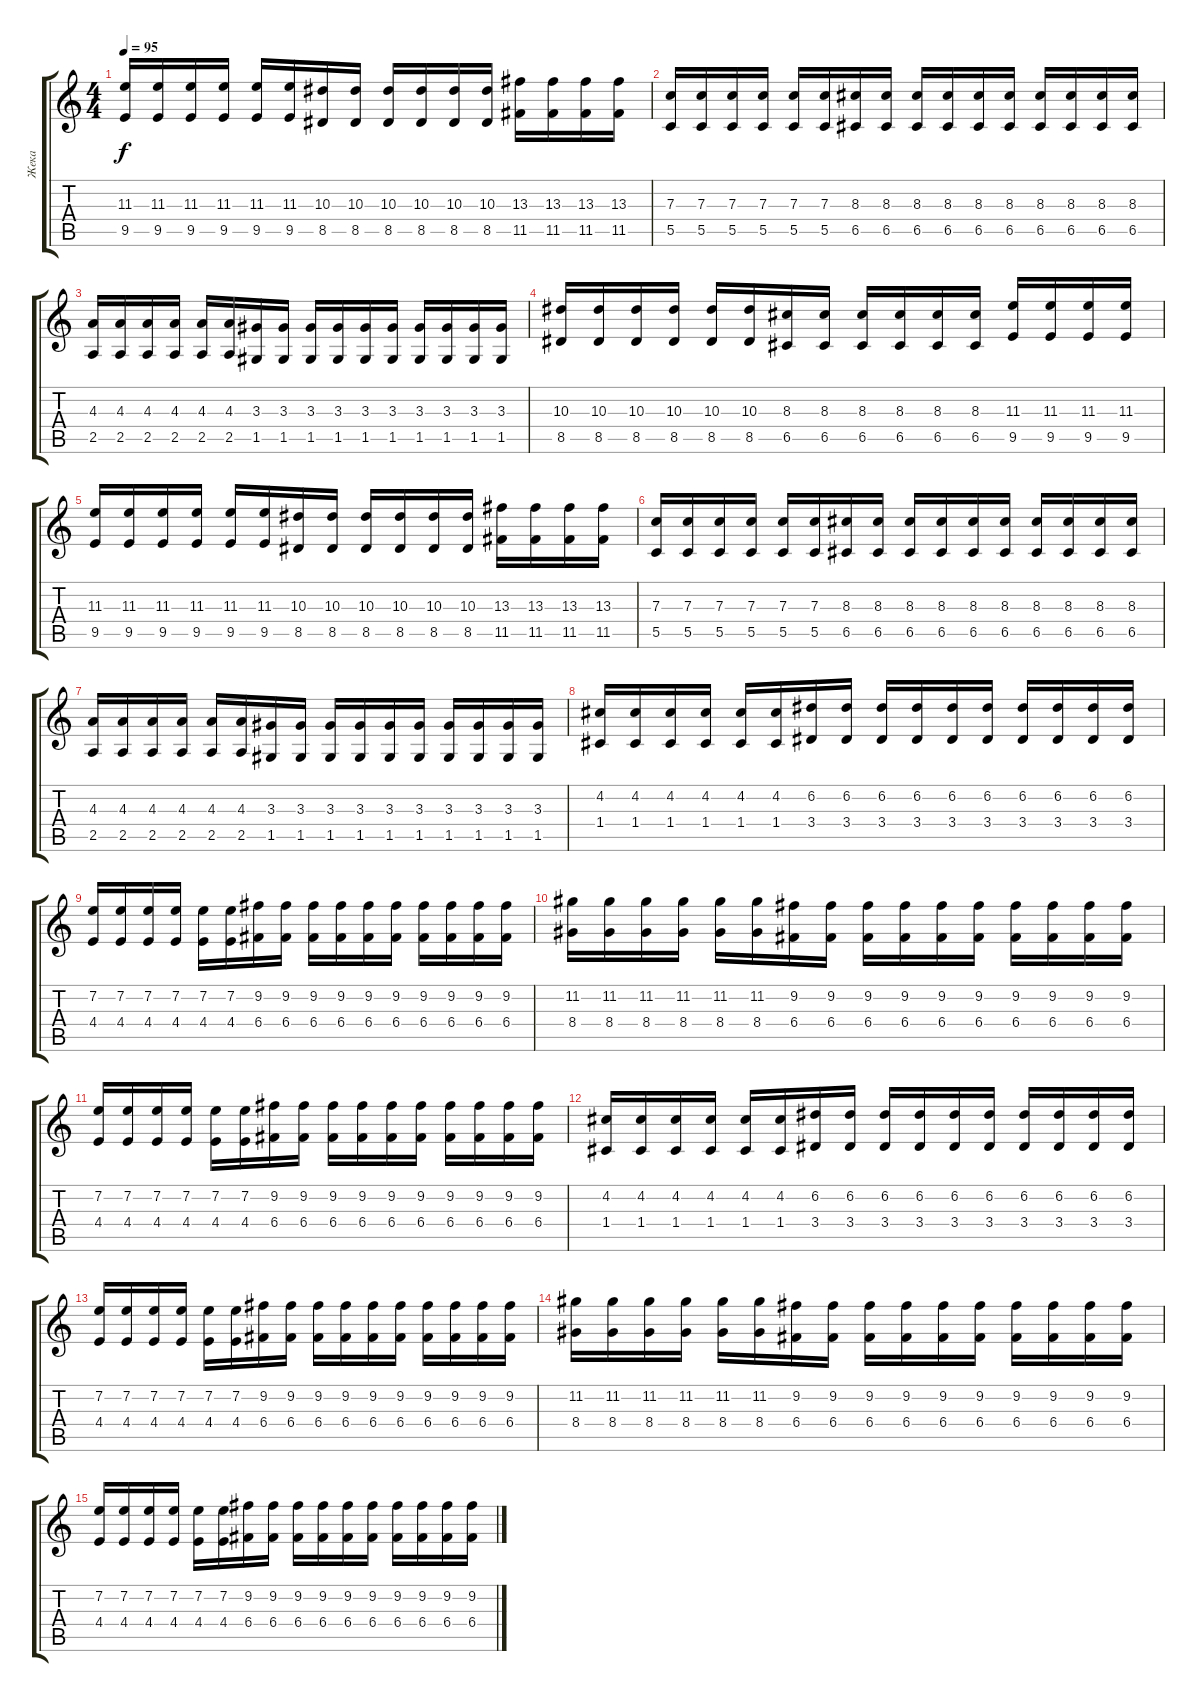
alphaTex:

\track ("Жека" "Жека") {instrument overdrivenguitar}
\staff {score tabs}
\tuning (D4 A3 F3 C3 G2 C2) {hide}
\ts (4 4)
\tempo 95
\clef g2
\ks c
(11.3 9.5).16{dy f} (11.3 9.5).16 (11.3 9.5).16 (11.3 9.5).16 (11.3 9.5).16 (11.3 9.5).16 (10.3 8.5).16 (10.3 8.5).16 (10.3 8.5).16 (10.3 8.5).16 (10.3 8.5).16 (10.3 8.5).16 (13.3 11.5).16 (13.3 11.5).16 (13.3 11.5).16 (13.3 11.5).16 |
(7.3 5.5).16 (7.3 5.5).16 (7.3 5.5).16 (7.3 5.5).16 (7.3 5.5).16 (7.3 5.5).16 (8.3 6.5).16 (8.3 6.5).16 (8.3 6.5).16 (8.3 6.5).16 (8.3 6.5).16 (8.3 6.5).16 (8.3 6.5).16 (8.3 6.5).16 (8.3 6.5).16 (8.3 6.5).16 |
(4.3 2.5).16 (4.3 2.5).16 (4.3 2.5).16 (4.3 2.5).16 (4.3 2.5).16 (4.3 2.5).16 (3.3 1.5).16 (3.3 1.5).16 (3.3 1.5).16 (3.3 1.5).16 (3.3 1.5).16 (3.3 1.5).16 (3.3 1.5).16 (3.3 1.5).16 (3.3 1.5).16 (3.3 1.5).16 |
(10.3 8.5).16 (10.3 8.5).16 (10.3 8.5).16 (10.3 8.5).16 (10.3 8.5).16 (10.3 8.5).16 (8.3 6.5).16 (8.3 6.5).16 (8.3 6.5).16 (8.3 6.5).16 (8.3 6.5).16 (8.3 6.5).16 (11.3 9.5).16 (11.3 9.5).16 (11.3 9.5).16 (11.3 9.5).16 |
(11.3 9.5).16 (11.3 9.5).16 (11.3 9.5).16 (11.3 9.5).16 (11.3 9.5).16 (11.3 9.5).16 (10.3 8.5).16 (10.3 8.5).16 (10.3 8.5).16 (10.3 8.5).16 (10.3 8.5).16 (10.3 8.5).16 (13.3 11.5).16 (13.3 11.5).16 (13.3 11.5).16 (13.3 11.5).16 |
(7.3 5.5).16 (7.3 5.5).16 (7.3 5.5).16 (7.3 5.5).16 (7.3 5.5).16 (7.3 5.5).16 (8.3 6.5).16 (8.3 6.5).16 (8.3 6.5).16 (8.3 6.5).16 (8.3 6.5).16 (8.3 6.5).16 (8.3 6.5).16 (8.3 6.5).16 (8.3 6.5).16 (8.3 6.5).16 |
(4.3 2.5).16 (4.3 2.5).16 (4.3 2.5).16 (4.3 2.5).16 (4.3 2.5).16 (4.3 2.5).16 (3.3 1.5).16 (3.3 1.5).16 (3.3 1.5).16 (3.3 1.5).16 (3.3 1.5).16 (3.3 1.5).16 (3.3 1.5).16 (3.3 1.5).16 (3.3 1.5).16 (3.3 1.5).16 |
(4.2 1.4).16 (4.2 1.4).16 (4.2 1.4).16 (4.2 1.4).16 (4.2 1.4).16 (4.2 1.4).16 (6.2 3.4).16 (6.2 3.4).16 (6.2 3.4).16 (6.2 3.4).16 (6.2 3.4).16 (6.2 3.4).16 (6.2 3.4).16 (6.2 3.4).16 (6.2 3.4).16 (6.2 3.4).16 |
(7.2 4.4).16 (7.2 4.4).16 (7.2 4.4).16 (7.2 4.4).16 (7.2 4.4).16 (7.2 4.4).16 (9.2 6.4).16 (9.2 6.4).16 (9.2 6.4).16 (9.2 6.4).16 (9.2 6.4).16 (9.2 6.4).16 (9.2 6.4).16 (9.2 6.4).16 (9.2 6.4).16 (9.2 6.4).16 |
(11.2 8.4).16 (11.2 8.4).16 (11.2 8.4).16 (11.2 8.4).16 (11.2 8.4).16 (11.2 8.4).16 (9.2 6.4).16 (9.2 6.4).16 (9.2 6.4).16 (9.2 6.4).16 (9.2 6.4).16 (9.2 6.4).16 (9.2 6.4).16 (9.2 6.4).16 (9.2 6.4).16 (9.2 6.4).16 |
(7.2 4.4).16 (7.2 4.4).16 (7.2 4.4).16 (7.2 4.4).16 (7.2 4.4).16 (7.2 4.4).16 (9.2 6.4).16 (9.2 6.4).16 (9.2 6.4).16 (9.2 6.4).16 (9.2 6.4).16 (9.2 6.4).16 (9.2 6.4).16 (9.2 6.4).16 (9.2 6.4).16 (9.2 6.4).16 |
(4.2 1.4).16 (4.2 1.4).16 (4.2 1.4).16 (4.2 1.4).16 (4.2 1.4).16 (4.2 1.4).16 (6.2 3.4).16 (6.2 3.4).16 (6.2 3.4).16 (6.2 3.4).16 (6.2 3.4).16 (6.2 3.4).16 (6.2 3.4).16 (6.2 3.4).16 (6.2 3.4).16 (6.2 3.4).16 |
(7.2 4.4).16 (7.2 4.4).16 (7.2 4.4).16 (7.2 4.4).16 (7.2 4.4).16 (7.2 4.4).16 (9.2 6.4).16 (9.2 6.4).16 (9.2 6.4).16 (9.2 6.4).16 (9.2 6.4).16 (9.2 6.4).16 (9.2 6.4).16 (9.2 6.4).16 (9.2 6.4).16 (9.2 6.4).16 |
(11.2 8.4).16 (11.2 8.4).16 (11.2 8.4).16 (11.2 8.4).16 (11.2 8.4).16 (11.2 8.4).16 (9.2 6.4).16 (9.2 6.4).16 (9.2 6.4).16 (9.2 6.4).16 (9.2 6.4).16 (9.2 6.4).16 (9.2 6.4).16 (9.2 6.4).16 (9.2 6.4).16 (9.2 6.4).16 |
(7.2 4.4).16 (7.2 4.4).16 (7.2 4.4).16 (7.2 4.4).16 (7.2 4.4).16 (7.2 4.4).16 (9.2 6.4).16 (9.2 6.4).16 (9.2 6.4).16 (9.2 6.4).16 (9.2 6.4).16 (9.2 6.4).16 (9.2 6.4).16 (9.2 6.4).16 (9.2 6.4).16 (9.2 6.4).16
